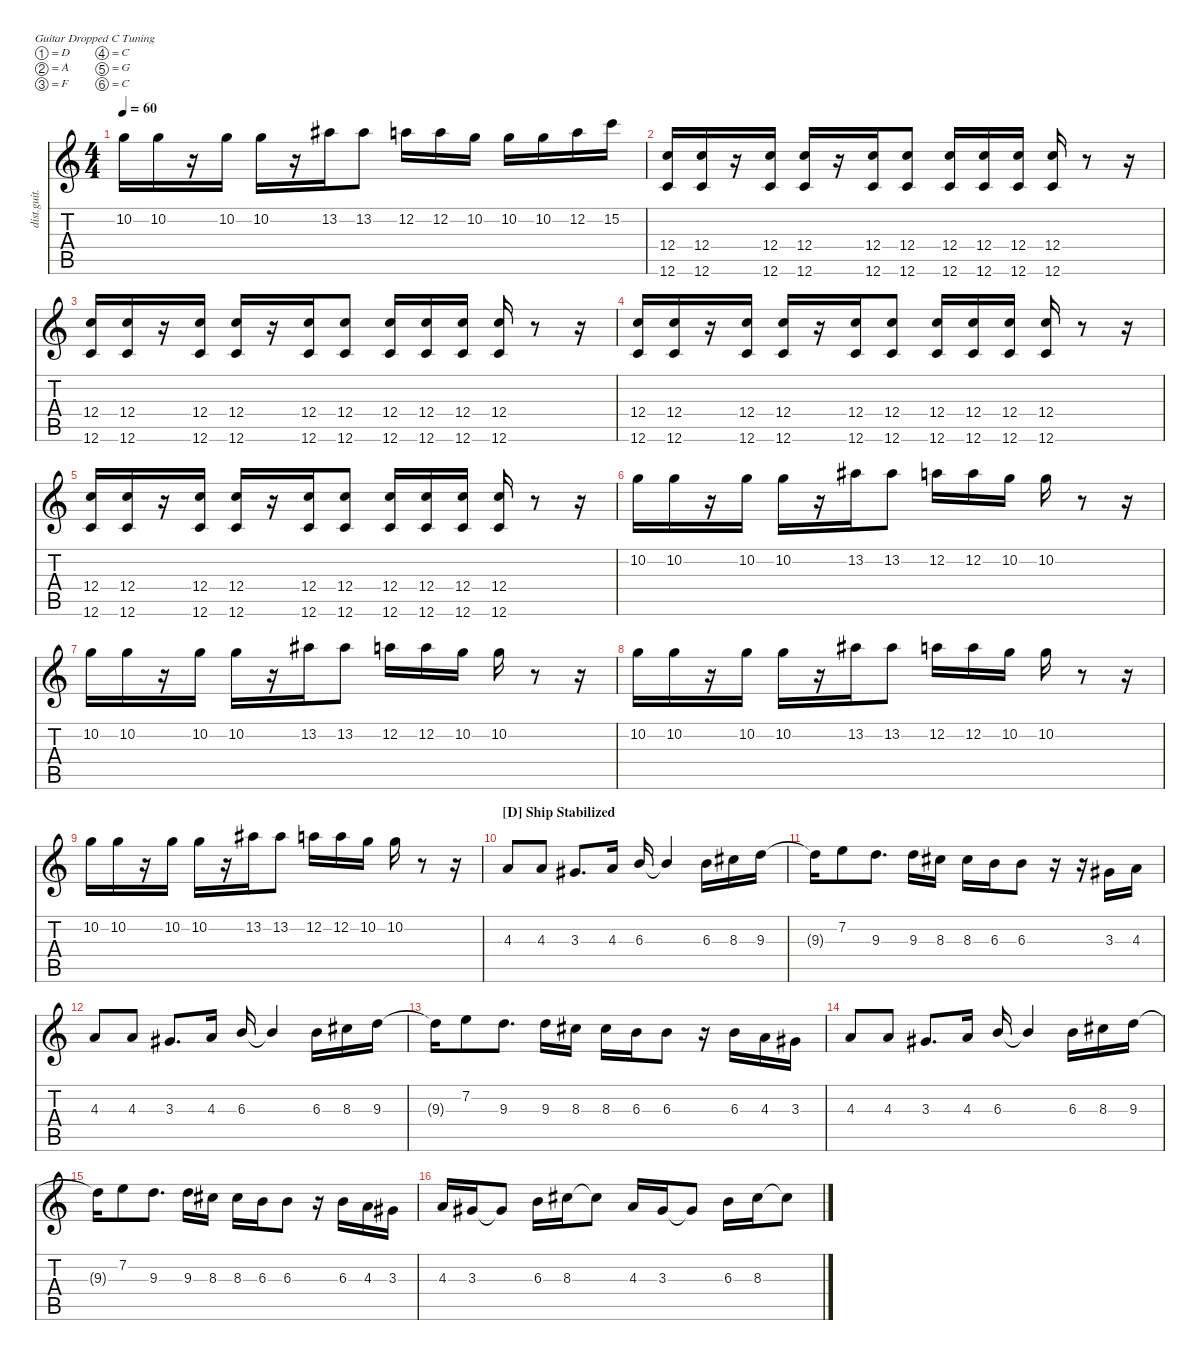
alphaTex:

\defaultSystemsLayout 4
\hideDynamics
\bracketExtendMode nobrackets
\otherSystemsTrackNameOrientation horizontal
\track ("Distortion Guitar" "dist.guit.") {instrument distortionguitar}
\staff {score tabs}
\tuning (D4 A3 F3 C3 G2 C2)
\ts (4 4)
\tempo 60
\clef g2
\ks c
10.2.16{dy mf beam Down} 10.2.16{beam Down} r.16{beam Down} 10.2.16{beam Down} 10.2.16{beam Down} r.16{beam Down} 13.2{acc #}.16{beam Down} 13.2{acc #}.8{beam Down} 12.2.16{beam Down} 12.2.16{beam Down} 10.2.16{beam Down} 10.2.16{beam Down} 10.2.16{beam Down} 12.2.16{beam Down} 15.2.16{beam Down} |
(12.6 12.4).16{beam Up} (12.6 12.4).16{beam Up} r.16{beam Up} (12.6 12.4).16{beam Up} (12.6 12.4).16{beam Up} r.16{beam Up} (12.6 12.4).16{beam Up} (12.6 12.4).8{beam Up} (12.6 12.4).16{beam Up} (12.6 12.4).16{beam Up} (12.6 12.4).16{beam Up} (12.6 12.4).16{beam Up} r.8{beam Up} r.16{beam Up} |
(12.6 12.4).16{beam Up} (12.6 12.4).16{beam Up} r.16{beam Up} (12.6 12.4).16{beam Up} (12.6 12.4).16{beam Up} r.16{beam Up} (12.6 12.4).16{beam Up} (12.6 12.4).8{beam Up} (12.6 12.4).16{beam Up} (12.6 12.4).16{beam Up} (12.6 12.4).16{beam Up} (12.6 12.4).16{beam Up} r.8{beam Up} r.16{beam Up} |
(12.6 12.4).16{beam Up} (12.6 12.4).16{beam Up} r.16{beam Up} (12.6 12.4).16{beam Up} (12.6 12.4).16{beam Up} r.16{beam Up} (12.6 12.4).16{beam Up} (12.6 12.4).8{beam Up} (12.6 12.4).16{beam Up} (12.6 12.4).16{beam Up} (12.6 12.4).16{beam Up} (12.6 12.4).16{beam Up} r.8{beam Up} r.16{beam Up} |
(12.6 12.4).16{beam Up} (12.6 12.4).16{beam Up} r.16{beam Up} (12.6 12.4).16{beam Up} (12.6 12.4).16{beam Up} r.16{beam Up} (12.6 12.4).16{beam Up} (12.6 12.4).8{beam Up} (12.6 12.4).16{beam Up} (12.6 12.4).16{beam Up} (12.6 12.4).16{beam Up} (12.6 12.4).16{beam Up} r.8{beam Up} r.16{beam Up} |
10.2.16{beam Down} 10.2.16{beam Down} r.16{beam Down} 10.2.16{beam Down} 10.2.16{beam Down} r.16{beam Down} 13.2{acc #}.16{beam Down} 13.2{acc #}.8{beam Down} 12.2.16{beam Down} 12.2.16{beam Down} 10.2.16{beam Down} 10.2.16{beam Down} r.8{beam Down} r.16{beam Down} |
10.2.16{beam Down} 10.2.16{beam Down} r.16{beam Down} 10.2.16{beam Down} 10.2.16{beam Down} r.16{beam Down} 13.2{acc #}.16{beam Down} 13.2{acc #}.8{beam Down} 12.2.16{beam Down} 12.2.16{beam Down} 10.2.16{beam Down} 10.2.16{beam Down} r.8{beam Down} r.16{beam Down} |
10.2.16{beam Down} 10.2.16{beam Down} r.16{beam Down} 10.2.16{beam Down} 10.2.16{beam Down} r.16{beam Down} 13.2{acc #}.16{beam Down} 13.2{acc #}.8{beam Down} 12.2.16{beam Down} 12.2.16{beam Down} 10.2.16{beam Down} 10.2.16{beam Down} r.8{beam Down} r.16{beam Down} |
10.2.16{beam Down} 10.2.16{beam Down} r.16{beam Down} 10.2.16{beam Down} 10.2.16{beam Down} r.16{beam Down} 13.2{acc #}.16{beam Down} 13.2{acc #}.8{beam Down} 12.2.16{beam Down} 12.2.16{beam Down} 10.2.16{beam Down} 10.2.16{beam Down} r.8{beam Down} r.16{beam Down} |
\section ("D" "Ship Stabilized")
4.3.8{beam Up} 4.3.8{beam Up} 3.3{acc #}.8{d beam Up} 4.3.16{beam Up} 6.3.16{beam Up} 6.3{t}.4{beam Up} 6.3.16{beam Down} 8.3{acc #}.16{beam Down} 9.3.16{beam Down} |
9.3{t}.16{beam Down} 7.2.8{beam Down} 9.3.8{d beam Down} 9.3.16{beam Down} 8.3{acc #}.16{beam Down} 8.3{acc #}.16{beam Down} 6.3.16{beam Down} 6.3.8{beam Down} r.16{beam Down} r.16{beam Down} 3.3{acc #}.16{beam Up} 4.3.16{beam Up} |
4.3.8{beam Up} 4.3.8{beam Up} 3.3{acc #}.8{d beam Up} 4.3.16{beam Up} 6.3.16{beam Up} 6.3{t}.4{beam Up} 6.3.16{beam Down} 8.3{acc #}.16{beam Down} 9.3.16{beam Down} |
9.3{t}.16{beam Down} 7.2.8{beam Down} 9.3.8{d beam Down} 9.3.16{beam Down} 8.3{acc #}.16{beam Down} 8.3{acc #}.16{beam Down} 6.3.16{beam Down} 6.3.8{beam Down} r.16{beam Down} 6.3.16{beam Up} 4.3.16{beam Up} 3.3{acc #}.16{beam Up} |
4.3.8{beam Up} 4.3.8{beam Up} 3.3{acc #}.8{d beam Up} 4.3.16{beam Up} 6.3.16{beam Up} 6.3{t}.4{beam Up} 6.3.16{beam Down} 8.3{acc #}.16{beam Down} 9.3.16{beam Down} |
9.3{t}.16{beam Down} 7.2.8{beam Down} 9.3.8{d beam Down} 9.3.16{beam Down} 8.3{acc #}.16{beam Down} 8.3{acc #}.16{beam Down} 6.3.16{beam Down} 6.3.8{beam Down} r.16{beam Down} 6.3.16{beam Up} 4.3.16{beam Up} 3.3{acc #}.16{beam Up} |
4.3.16{beam Up} 3.3{acc #}.16{beam Up} 3.3{t acc #}.8{beam Up} 6.3.16{beam Down} 8.3{acc #}.16{beam Down} 8.3{t acc #}.8{beam Down} 4.3.16{beam Up} 3.3{acc #}.16{beam Up} 3.3{t acc #}.8{beam Up} 6.3.16{beam Down} 8.3{acc #}.16{beam Down} 8.3{t acc #}.8{beam Down}
